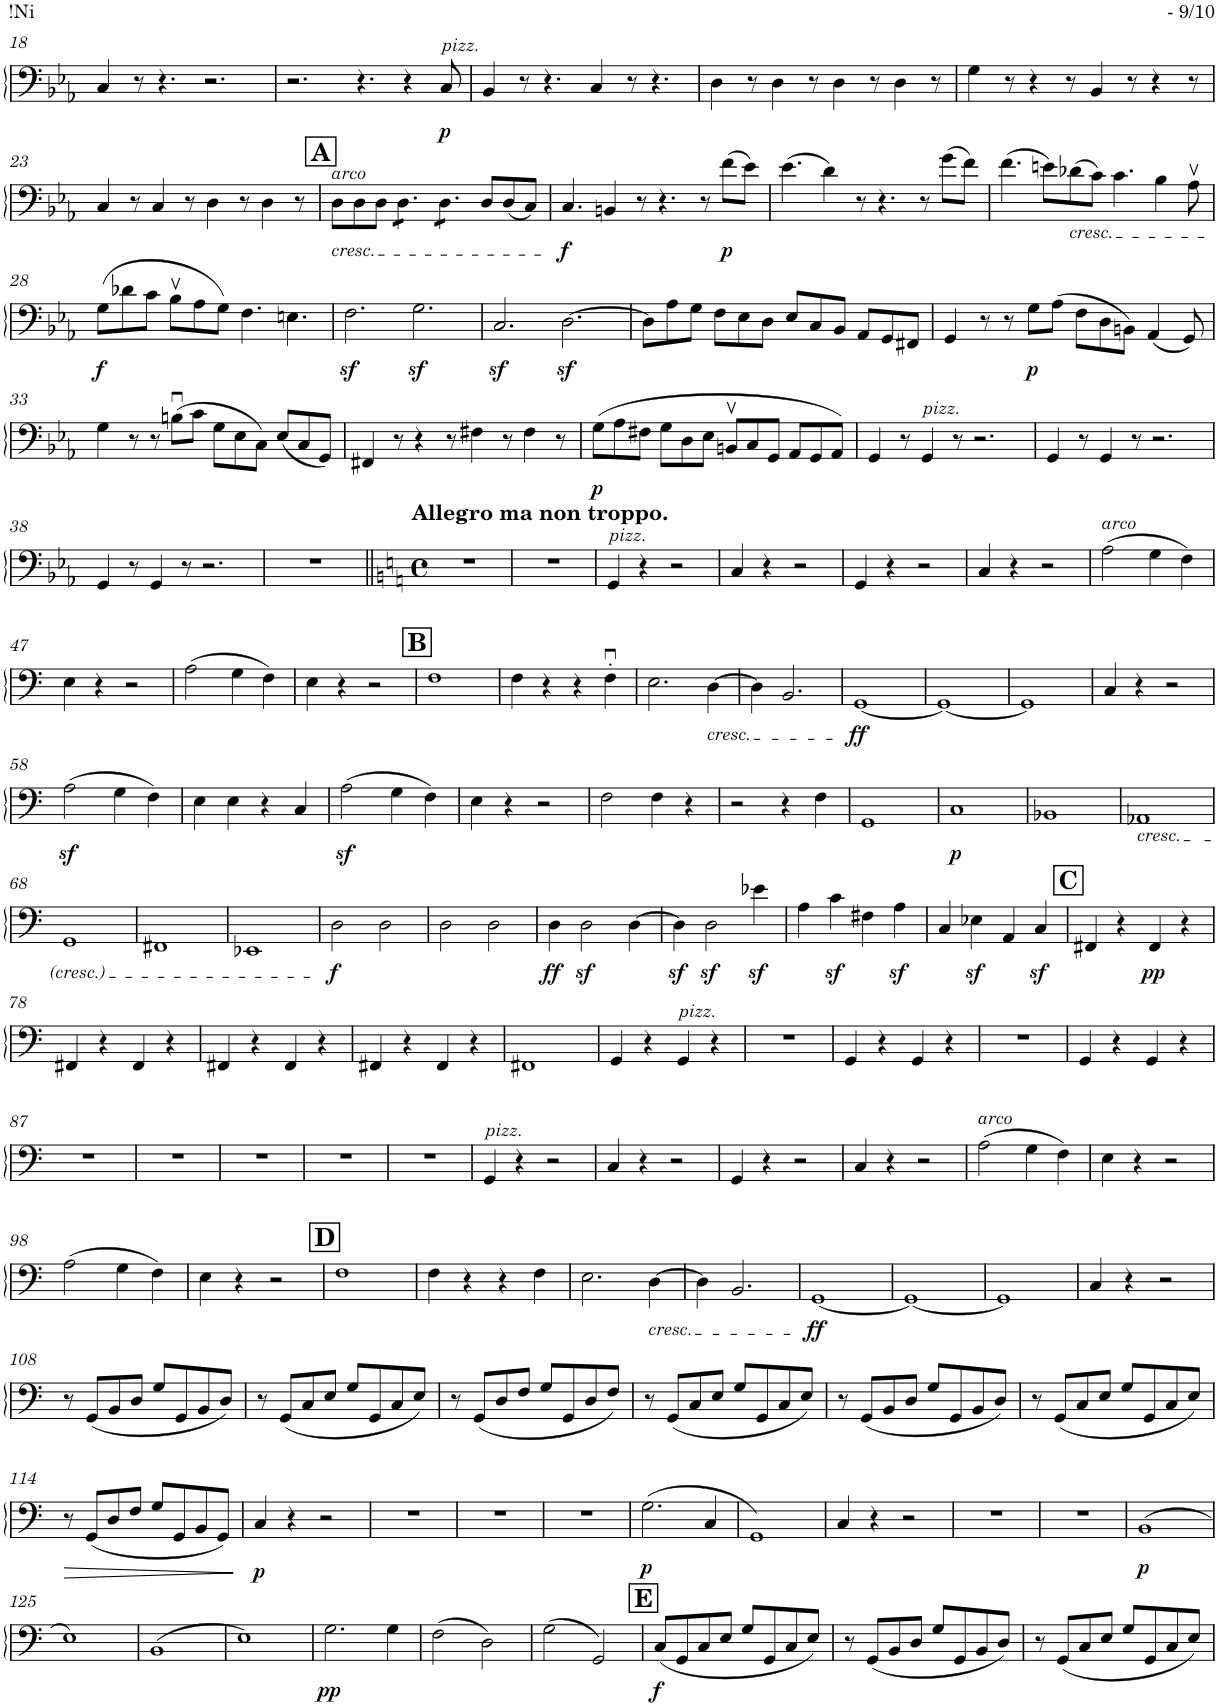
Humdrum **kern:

**kern	**dynam
*part1	*part1
*staff1	*staff1
*I"Violoncello	*
*I'Vc.	*
!!LO:PB:g=z
*clefF4	*
*k[b-e-a-]	*
*M12/8	*
=18	=18
4C/	.
8r	.
4.r	.
2.r	.
=19	=19
2.r	.
4.r	.
4r	.
!LO:TX:a:i:t=pizz.	!
!	!LO:DY:b
8C/	p
=20	=20
4BB-/	.
8r	.
4.r	.
4C/	.
8r	.
4.r	.
=21	=21
4D\	.
8r	.
4D\	.
8r	.
4D\	.
8r	.
4D\	.
8r	.
=22	=22
4G\	.
8r	.
4r	.
8r	.
4BB-/	.
8r	.
4r	.
8r	.
!!LO:LB:g=z
=23	=23
4C/	.
8r	.
4C/	.
8r	.
4D\	.
8r	.
4D\	.
8r	.
!!LO:REH:place=s1:a:B:cj:fs=14:t=A
=24	=24
!LO:TX:a:i:t=arco	!
!LO:TX:b:i:t=cresc.	!
8D\L	.
8D\	.
8D\J	.
*tremolo	*
8D\L	.
8D\	.
8D\J	.
8D\L	.
8D\	.
8D\J	.
*Xtremolo	*
8D/L	.
(8D/	.
8C/J)	.
=25	=25
!	!LO:DY:b
4.C/	f
4BBn/	.
8r	.
4.r	.
8r	.
!	!LO:DY:b
(8f\L	p
8e-\J)	.
=26	=26
(4.e-\	.
4d\)	.
8r	.
4.r	.
8r	.
(8g\L	.
8f\J)	.
=27	=27
(4.f\	.
8en\L)	.
!LO:TX:b:i:t=cresc.	!
(8d-X\	.
8c\J)	.
4.c\	.
4B-\	.
8A-v\	.
!!LO:LB:g=z
=28	=28
!	!LO:DY:b
(8G\L	f
8d-X\	.
8c\J	.
8B-v\L	.
8A-\	.
8G\J)	.
4.F\	.
4.En\	.
=29	=29
2.Fz<\	.
2.Gz<\	.
=30	=30
2.Cz</	.
[2.Dz<\	.
=31	=31
8D\L]	.
8A-\	.
8G\J	.
8F\L	.
8E-\	.
8D\J	.
8E-/L	.
8C/	.
8BB-/J	.
8AA-/L	.
8GG/	.
8FF#X/J	.
=32	=32
4GG/	.
8r	.
8r	.
!	!LO:DY:b
8G\L	p
(8A-\J	.
8F\L	.
8D\	.
8BBn\J)	.
(4AA-/	.
8GG/)	.
!!LO:LB:g=z
=33	=33
4G\	.
8r	.
8r	.
(8Bnu\L	.
8c\J	.
8G\L	.
8E-\	.
8C\J)	.
(8E-/L	.
8C/	.
8GG/J)	.
=34	=34
4FF#X/	.
8r	.
4r	.
8r	.
4F#X\	.
8r	.
4F#\	.
8r	.
=35	=35
!	!LO:DY:b
(8G\L	p
8A-\	.
8F#X\J	.
8G\L	.
8D\	.
8E-\J	.
8BBnv/L	.
8C/	.
8GG/J	.
8AA-/L	.
8GG/	.
8AA-/J)	.
=36	=36
4GG/	.
8r	.
!LO:TX:a:i:t=pizz.	!
4GG/	.
8r	.
2.r	.
=37	=37
4GG/	.
8r	.
4GG/	.
8r	.
2.r	.
!!LO:LB:g=z
=38	=38
4GG/	.
8r	.
4GG/	.
8r	.
2.r	.
=39	=39
1.r	.
=40||	=40||
*k[]	*
*M4/4	*
*met(c)	*
!LO:TX:a:B:t=Allegro ma non troppo.	!
1r	.
=41	=41
1r	.
=42	=42
!LO:TX:a:i:t=pizz.	!
4GG/	.
4r	.
2r	.
=43	=43
4C/	.
4r	.
2r	.
=44	=44
4GG/	.
4r	.
2r	.
=45	=45
4C/	.
4r	.
2r	.
=46	=46
!LO:TX:a:i:t=arco	!
(2A\	.
4G\	.
4F\)	.
!!LO:LB:g=z
=47	=47
4E\	.
4r	.
2r	.
=48	=48
(2A\	.
4G\	.
4F\)	.
=49	=49
4E\	.
4r	.
2r	.
!!LO:REH:place=s1:a:B:cj:fs=14:t=B
=50	=50
1F	.
=51	=51
4F\	.
4r	.
4r	.
4Fu'\	.
=52	=52
2.E\	.
!LO:TX:b:i:t=cresc.	!
[4D\	.
=53	=53
4D\]	.
2.BB/	.
=54	=54
!	!LO:DY:b
[1GG	ff
=55	=55
1GG_	.
=56	=56
1GG]	.
=57	=57
4C/	.
4r	.
2r	.
!!LO:LB:g=z
=58	=58
(2Az<\	.
4G\	.
4F\)	.
=59	=59
4E\	.
4E\	.
4r	.
4C/	.
=60	=60
(2Az<\	.
4G\	.
4F\)	.
=61	=61
4E\	.
4r	.
2r	.
=62	=62
2F\	.
4F\	.
4r	.
=63	=63
2r	.
4r	.
4F\	.
=64	=64
1GG	.
=65	=65
!	!LO:DY:b
1C	p
=66	=66
1BB-X	.
=67	=67
!LO:TX:b:i:t=cresc.	!
1AA-X	.
!!LO:LB:g=z
=68	=68
1GG	.
=69	=69
1FF#X	.
=70	=70
1EE-X	.
=71	=71
!	!LO:DY:b
2D\	f
2D\	.
=72	=72
2D\	.
2D\	.
=73	=73
!	!LO:DY:b
4D\	ff
2Dz<\	.
[4D\	.
=74	=74
4Dz<\]	.
2Dz<\	.
4e-Xz<\	.
=75	=75
4A\	.
4cz<\	.
4F#X\	.
4Az<\	.
=76	=76
4C/	.
4E-Xz<\	.
4AA/	.
4Cz</	.
!!LO:REH:place=s1:a:B:cj:fs=14:t=C
=77	=77
4FF#X/	.
4r	.
!	!LO:DY:b
4FF#/	pp
4r	.
!!LO:LB:g=z
=78	=78
4FF#X/	.
4r	.
4FF#/	.
4r	.
=79	=79
4FF#X/	.
4r	.
4FF#/	.
4r	.
=80	=80
4FF#X/	.
4r	.
4FF#/	.
4r	.
=81	=81
1FF#X	.
=82	=82
4GG/	.
4r	.
!LO:TX:a:i:t=pizz.	!
4GG/	.
4r	.
=83	=83
1r	.
=84	=84
4GG/	.
4r	.
4GG/	.
4r	.
=85	=85
1r	.
=86	=86
4GG/	.
4r	.
4GG/	.
4r	.
!!LO:LB:g=z
=87	=87
1r	.
=88	=88
1r	.
=89	=89
1r	.
=90	=90
1r	.
=91	=91
1r	.
=92	=92
!LO:TX:a:i:t=pizz.	!
4GG/	.
4r	.
2r	.
=93	=93
4C/	.
4r	.
2r	.
=94	=94
4GG/	.
4r	.
2r	.
=95	=95
4C/	.
4r	.
2r	.
=96	=96
!LO:TX:a:i:t=arco	!
(2A\	.
4G\	.
4F\)	.
=97	=97
4E\	.
4r	.
2r	.
!!LO:LB:g=z
=98	=98
(2A\	.
4G\	.
4F\)	.
=99	=99
4E\	.
4r	.
2r	.
!!LO:REH:place=s1:a:B:cj:fs=14:t=D
=100	=100
1F	.
=101	=101
4F\	.
4r	.
4r	.
4F\	.
=102	=102
2.E\	.
!LO:TX:b:i:t=cresc.	!
[4D\	.
=103	=103
4D\]	.
2.BB/	.
=104	=104
!	!LO:DY:b
[1GG	ff
=105	=105
1GG_	.
=106	=106
1GG]	.
=107	=107
4C/	.
4r	.
2r	.
!!LO:LB:g=z
=108	=108
8r	.
(8GG/L	.
8BB/	.
8D/J	.
8G/L	.
8GG/	.
8BB/	.
8D/J)	.
=109	=109
8r	.
(8GG/L	.
8C/	.
8E/J	.
8G/L	.
8GG/	.
8C/	.
8E/J)	.
=110	=110
8r	.
(8GG/L	.
8D/	.
8F/J	.
8G/L	.
8GG/	.
8D/	.
8F/J)	.
=111	=111
8r	.
(8GG/L	.
8C/	.
8E/J	.
8G/L	.
8GG/	.
8C/	.
8E/J)	.
=112	=112
8r	.
(8GG/L	.
8BB/	.
8D/J	.
8G/L	.
8GG/	.
8BB/	.
8D/J)	.
=113	=113
8r	.
(8GG/L	.
8C/	.
8E/J	.
8G/L	.
8GG/	.
8C/	.
8E/J)	.
!!LO:LB:g=z
=114	=114
!	!LO:HP:b
8r	>
(8GG/L	.
8D/	.
8F/J	.
8G/L	.
8GG/	.
8BB/	.
8GG/J)	.
.	]
=115	=115
!	!LO:DY:b
4C/	p
4r	.
2r	.
=116	=116
1r	.
=117	=117
1r	.
=118	=118
1r	.
=119	=119
!	!LO:DY:b
(2.G\	p
4C/	.
=120	=120
1GG)	.
=121	=121
4C/	.
4r	.
2r	.
=122	=122
1r	.
=123	=123
1r	.
=124	=124
!	!LO:DY:b
(1BB	p
!!LO:LB:g=z
=125	=125
1E)	.
=126	=126
(1BB	.
=127	=127
1E)	.
=128	=128
!	!LO:DY:b
2.G\	pp
4G\	.
=129	=129
(2F\	.
2D\)	.
=130	=130
(2G\	.
2GG/)	.
!!LO:REH:place=s1:a:B:cj:fs=14:t=E
=131	=131
!	!LO:DY:b
(8C/L	f
8GG/	.
8C/	.
8E/J	.
8G/L	.
8GG/	.
8C/	.
8E/J)	.
=132	=132
8r	.
(8GG/L	.
8BB/	.
8D/J	.
8G/L	.
8GG/	.
8BB/	.
8D/J)	.
=133	=133
8r	.
(8GG/L	.
8C/	.
8E/J	.
8G/L	.
8GG/	.
8C/	.
8E/J)	.
=	=
*-	*-
